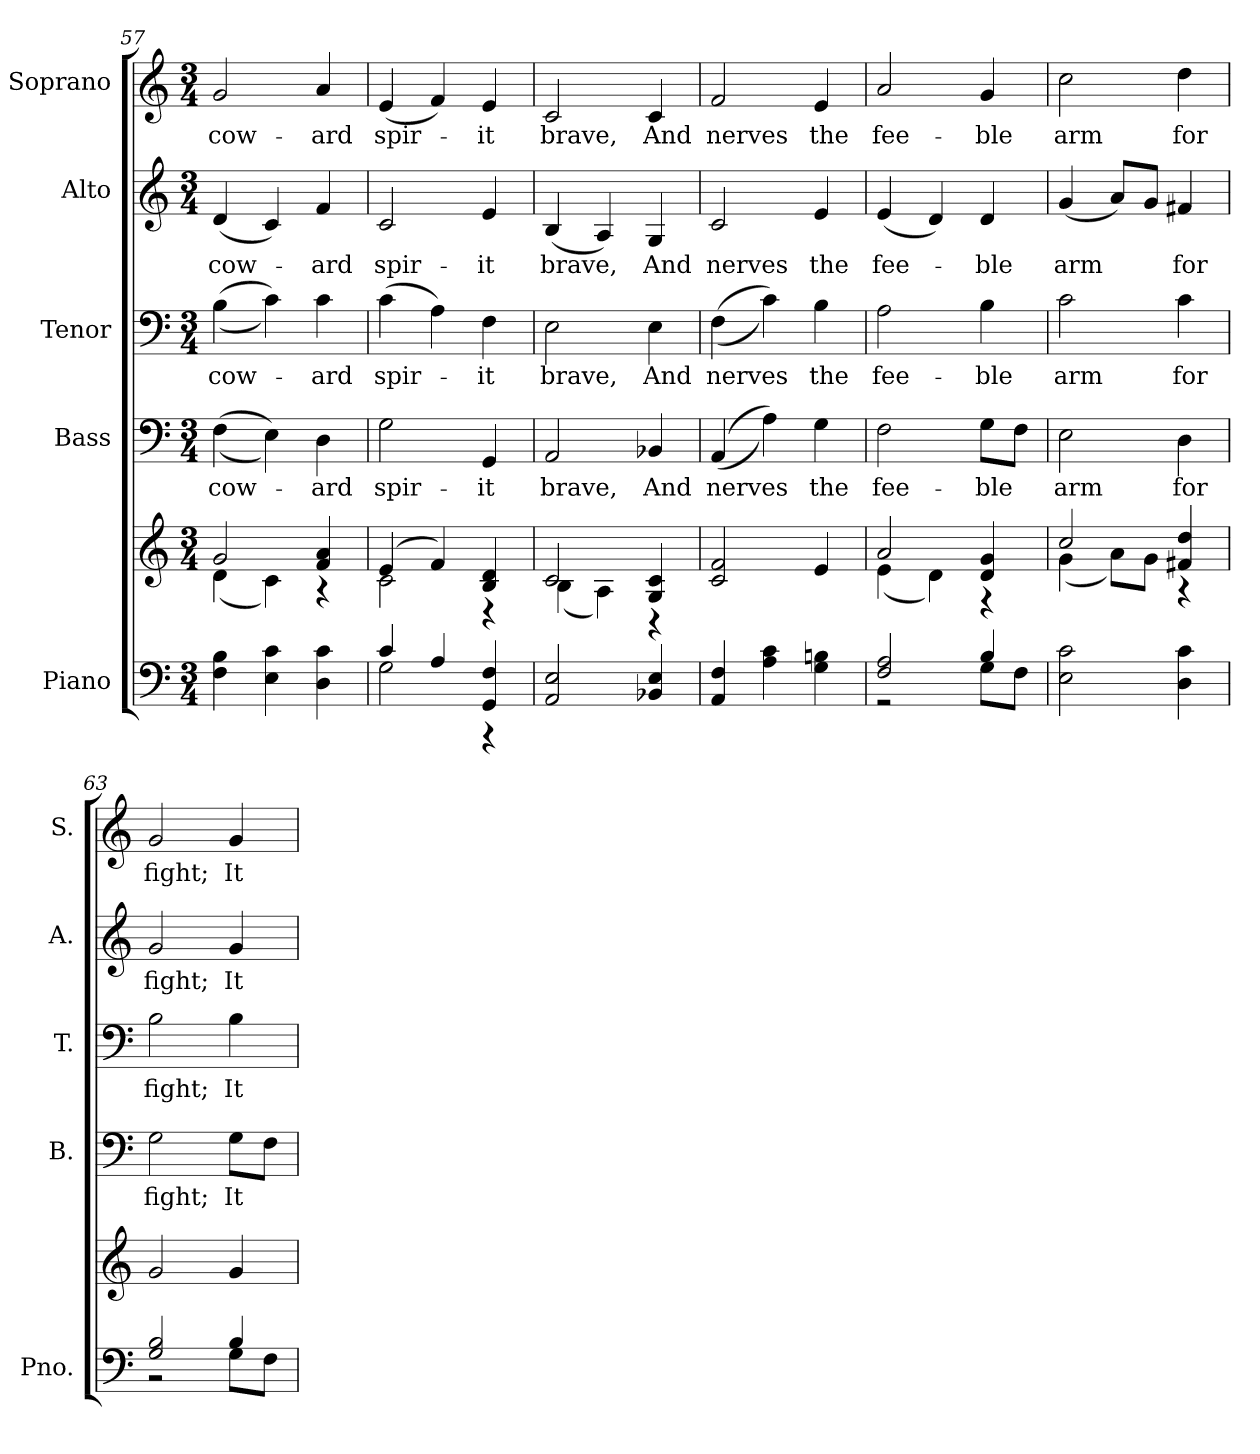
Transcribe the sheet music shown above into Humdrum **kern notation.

**kern	**kern	**kern	**text	**kern	**text	**kern	**text	**kern	**text
*part5	*part5	*part4	*part4	*part3	*part3	*part2	*part2	*part1	*part1
*staff6	*staff5	*staff4	*staff4	*staff3	*staff3	*staff2	*staff2	*staff1	*staff1
*I"Piano	*	*I"Bass	*	*I"Tenor	*	*I"Alto	*	*I"Soprano	*
*I'Pno.	*	*I'B.	*	*I'T.	*	*I'A.	*	*I'S.	*
!!LO:PB:g=z
*clefF4	*clefG2	*clefF4	*	*clefF4	*	*clefG2	*	*clefG2	*
*k[]	*k[]	*k[]	*	*k[]	*	*k[]	*	*k[]	*
*C:	*C:	*C:	*	*C:	*	*C:	*	*C:	*
*M3/4	*M3/4	*M3/4	*	*M3/4	*	*M3/4	*	*M3/4	*
=57	=57	=57	=57	=57	=57	=57	=57	=57	=57
*	*^	*	*	*	*	*	*	*	*
!	!	!	!	!LO:LY:b:color=#000000	!	!	!	!	!	!
!	!	!	!	!	!	!LO:LY:b:color=#000000	!	!	!	!
!	!	!	!	!	!	!	!	!LO:LY:b:color=#000000	!	!
!	!	!	!	!	!	!	!	!	!	!LO:LY:b:color=#000000
4Fi\ 4Bi	2gi/	(4di\	((4Fi\	cow-	((4Bi\	cow-	(4di/	cow-	2gi/	cow-
4Ei\ 4ci	.	4ci\)	4Ei\))	.	4ci\))	.	4ci/)	.	.	.
!	!	!	!	!LO:LY:b:color=#000000	!	!	!	!	!	!
!	!	!	!	!	!	!LO:LY:b:color=#000000	!	!	!	!
!	!	!	!	!	!	!	!	!LO:LY:b:color=#000000	!	!
!	!	!	!	!	!	!	!	!	!	!LO:LY:b:color=#000000
4Di\ 4ci	4fi/ 4ai	4r	4Di\	-ard	4ci\	-ard	4fi/	-ard	4ai/	-ard
=58	=58	=58	=58	=58	=58	=58	=58	=58	=58	=58
*^	*	*	*	*	*	*	*	*	*	*
!	!	!	!	!	!LO:LY:b:color=#000000	!	!	!	!	!	!
!	!	!	!	!	!	!	!LO:LY:b:color=#000000	!	!	!	!
!	!	!	!	!	!	!	!	!	!LO:LY:b:color=#000000	!	!
!	!	!	!	!	!	!	!	!	!	!	!LO:LY:b:color=#000000
4ci/	2Gi\	(4ei/	2ci\	2Gi\	spir-	(4ci\	spir-	2ci/	spir-	(4ei/	spir-
4Ai/	.	4fi/)	.	.	.	4Ai\)	.	.	.	4fi/)	.
!	!	!	!	!	!LO:LY:b:color=#000000	!	!	!	!	!	!
!	!	!	!	!	!	!	!LO:LY:b:color=#000000	!	!	!	!
!	!	!	!	!	!	!	!	!	!LO:LY:b:color=#000000	!	!
!	!	!	!	!	!	!	!	!	!	!	!LO:LY:b:color=#000000
4GGi/ 4Fi	4r	4Bi/ 4di	4r	4GGi/	-it	4Fi\	-it	4ei/	-it	4ei/	-it
*v	*v	*	*	*	*	*	*	*	*	*	*
=59	=59	=59	=59	=59	=59	=59	=59	=59	=59	=59
*^	*	*	*	*	*	*	*	*	*	*
!	!	!	!	!	!LO:LY:b:color=#000000	!	!	!	!	!	!
*v	*v	*	*	*	*	*	*	*	*	*	*
*^	*	*	*	*	*	*	*	*	*	*
!	!	!	!	!	!	!	!LO:LY:b:color=#000000	!	!	!	!
*v	*v	*	*	*	*	*	*	*	*	*	*
*^	*	*	*	*	*	*	*	*	*	*
!	!	!	!	!	!	!	!	!	!LO:LY:b:color=#000000	!	!
*v	*v	*	*	*	*	*	*	*	*	*	*
*^	*	*	*	*	*	*	*	*	*	*
!	!	!	!	!	!	!	!	!	!	!	!LO:LY:b:color=#000000
*v	*v	*	*	*	*	*	*	*	*	*	*
2AAi/ 2Ei	2ci/	(4Bi\	2AAi/	brave,	2Ei\	brave,	(4Bi/	brave,	2ci/	brave,
.	.	4Ai\)	.	.	.	.	4Ai/)	.	.	.
!	!	!	!	!LO:LY:b:color=#000000	!	!	!	!	!	!
!	!	!	!	!	!	!LO:LY:b:color=#000000	!	!	!	!
!	!	!	!	!	!	!	!	!LO:LY:b:color=#000000	!	!
!	!	!	!	!	!	!	!	!	!	!LO:LY:b:color=#000000
4BB-Xi/ 4Ei	4Gi/ 4ci	4r	4BB-Xi/	And	4Ei\	And	4Gi/	And	4ci/	And
*	*v	*v	*	*	*	*	*	*	*	*
!!LO:PB:g=z
=60	=60	=60	=60	=60	=60	=60	=60	=60	=60
*	*^	*	*	*	*	*	*	*	*
!	!	!	!	!LO:LY:b:color=#000000	!	!	!	!	!	!
*	*v	*v	*	*	*	*	*	*	*	*
*	*^	*	*	*	*	*	*	*	*
!	!	!	!	!	!	!LO:LY:b:color=#000000	!	!	!	!
*	*v	*v	*	*	*	*	*	*	*	*
*	*^	*	*	*	*	*	*	*	*
!	!	!	!	!	!	!	!	!LO:LY:b:color=#000000	!	!
*	*v	*v	*	*	*	*	*	*	*	*
*	*^	*	*	*	*	*	*	*	*
!	!	!	!	!	!	!	!	!	!	!LO:LY:b:color=#000000
*	*v	*v	*	*	*	*	*	*	*	*
4AAi/ 4Fi	2ci/ 2fi	((4AAi/	nerves	((4Fi\	nerves	2ci/	nerves	2fi/	nerves
4Ai\ 4ci	.	4Ai\))	.	4ci\))	.	.	.	.	.
!	!	!	!LO:LY:b:color=#000000	!	!	!	!	!	!
!	!	!	!	!	!LO:LY:b:color=#000000	!	!	!	!
!	!	!	!	!	!	!	!LO:LY:b:color=#000000	!	!
!	!	!	!	!	!	!	!	!	!LO:LY:b:color=#000000
4Gi\ 4Bni	4ei/	4Gi\	the	4Bi\	the	4ei/	the	4ei/	the
=61	=61	=61	=61	=61	=61	=61	=61	=61	=61
*^	*^	*	*	*	*	*	*	*	*
!	!	!	!	!	!LO:LY:b:color=#000000	!	!	!	!	!	!
!	!	!	!	!	!	!	!LO:LY:b:color=#000000	!	!	!	!
!	!	!	!	!	!	!	!	!	!LO:LY:b:color=#000000	!	!
!	!	!	!	!	!	!	!	!	!	!	!LO:LY:b:color=#000000
2Fi/ 2Ai	2r	2ai/	(4ei\	2Fi\	fee-	2Ai\	fee-	(4ei/	fee-	2ai/	fee-
.	.	.	4di\)	.	.	.	.	4di/)	.	.	.
!	!	!	!	!	!LO:LY:b:color=#000000	!	!	!	!	!	!
!	!	!	!	!	!	!	!LO:LY:b:color=#000000	!	!	!	!
!	!	!	!	!	!	!	!	!	!LO:LY:b:color=#000000	!	!
!	!	!	!	!	!	!	!	!	!	!	!LO:LY:b:color=#000000
4Bi/	8Gi\L	4di/ 4gi	4r	8Gi\L	-ble	4Bi\	-ble	4di/	-ble	4gi/	-ble
.	8Fi\J	.	.	8Fi\J	.	.	.	.	.	.	.
*v	*v	*	*	*	*	*	*	*	*	*	*
=62	=62	=62	=62	=62	=62	=62	=62	=62	=62	=62
*^	*	*	*	*	*	*	*	*	*	*
!	!	!	!	!	!LO:LY:b:color=#000000	!	!	!	!	!	!
*v	*v	*	*	*	*	*	*	*	*	*	*
*^	*	*	*	*	*	*	*	*	*	*
!	!	!	!	!	!	!	!LO:LY:b:color=#000000	!	!	!	!
*v	*v	*	*	*	*	*	*	*	*	*	*
*^	*	*	*	*	*	*	*	*	*	*
!	!	!	!	!	!	!	!	!	!LO:LY:b:color=#000000	!	!
*v	*v	*	*	*	*	*	*	*	*	*	*
*^	*	*	*	*	*	*	*	*	*	*
!	!	!	!	!	!	!	!	!	!	!	!LO:LY:b:color=#000000
*v	*v	*	*	*	*	*	*	*	*	*	*
2Ei\ 2ci	2cci/	(4gi\	2Ei\	arm	2ci\	arm	(4gi/	arm	2cci\	arm
.	.	8ai\L)	.	.	.	.	8ai/L)	.	.	.
.	.	8gi\J	.	.	.	.	8gi/J	.	.	.
!	!	!	!	!LO:LY:b:color=#000000	!	!	!	!	!	!
!	!	!	!	!	!	!LO:LY:b:color=#000000	!	!	!	!
!	!	!	!	!	!	!	!	!LO:LY:b:color=#000000	!	!
!	!	!	!	!	!	!	!	!	!	!LO:LY:b:color=#000000
4Di\ 4ci	4f#Xi/ 4ddi	4r	4Di\	for	4ci\	for	4f#Xi/	for	4ddi\	for
*	*v	*v	*	*	*	*	*	*	*	*
!!LO:PB:g=z
=63	=63	=63	=63	=63	=63	=63	=63	=63	=63
*^	*	*	*	*	*	*	*	*	*
*	*	*^	*	*	*	*	*	*	*	*
!	!	!	!	!	!LO:LY:b:color=#000000	!	!	!	!	!	!
*	*	*v	*v	*	*	*	*	*	*	*	*
*	*	*^	*	*	*	*	*	*	*	*
!	!	!	!	!	!	!	!LO:LY:b:color=#000000	!	!	!	!
*	*	*v	*v	*	*	*	*	*	*	*	*
*	*	*^	*	*	*	*	*	*	*	*
!	!	!	!	!	!	!	!	!	!LO:LY:b:color=#000000	!	!
*	*	*v	*v	*	*	*	*	*	*	*	*
*	*	*^	*	*	*	*	*	*	*	*
!	!	!	!	!	!	!	!	!	!	!	!LO:LY:b:color=#000000
*	*	*v	*v	*	*	*	*	*	*	*	*
2Gi/ 2Bi	2r	2gi/	2Gi\	fight;	2Bi\	fight;	2gi/	fight;	2gi/	fight;
!	!	!	!	!LO:LY:b:color=#000000	!	!	!	!	!	!
!	!	!	!	!	!	!LO:LY:b:color=#000000	!	!	!	!
!	!	!	!	!	!	!	!	!LO:LY:b:color=#000000	!	!
!	!	!	!	!	!	!	!	!	!	!LO:LY:b:color=#000000
4Bi/	8Gi\L	4gi/	8Gi\L	It	4Bi\	It	4gi/	It	4gi/	It
.	8Fi\J	.	8Fi\J	.	.	.	.	.	.	.
*v	*v	*	*	*	*	*	*	*	*	*
=	=	=	=	=	=	=	=	=	=
*-	*-	*-	*-	*-	*-	*-	*-	*-	*-
